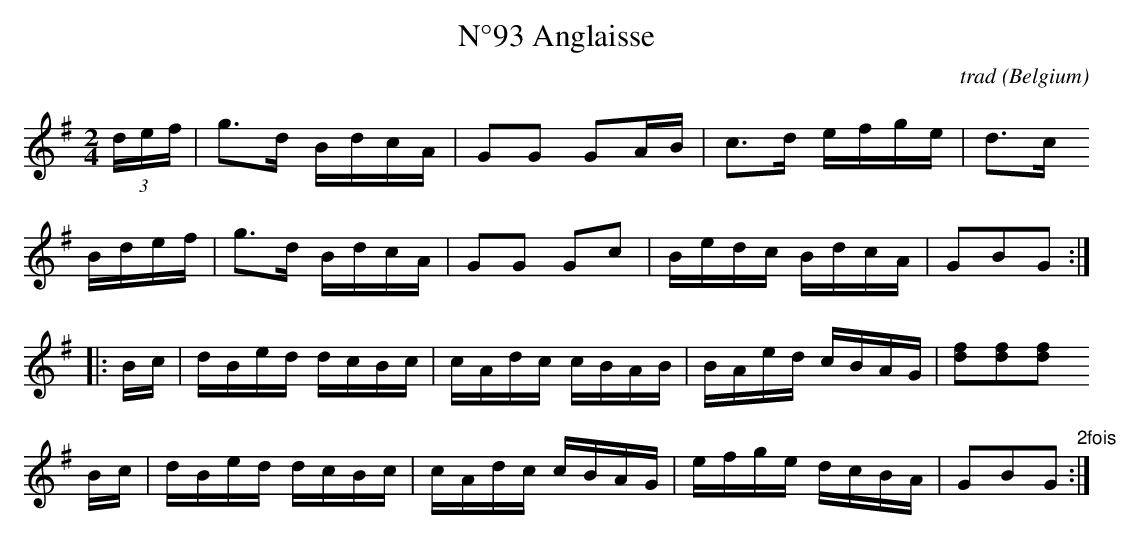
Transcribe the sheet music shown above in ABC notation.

X:1
T:N°93 Anglaisse
C:trad
O:Belgium
M:2/4
L:1/16
K:Gmaj
(3def|g2>d2 BdcA|G2G2 G2AB|c2>d2 efge|d2>c2
Bdef|g2>d2 BdcA|G2G2 G2c2|Bedc BdcA|G2B2G2:|
|:Bc|dBed dcBc|cAdc cBAB|BAed cBAG|[df]2[df]2[df]2
Bc|dBed dcBc|cAdc cBAG|efge dcBA|G2B2G2"2fois":|]
